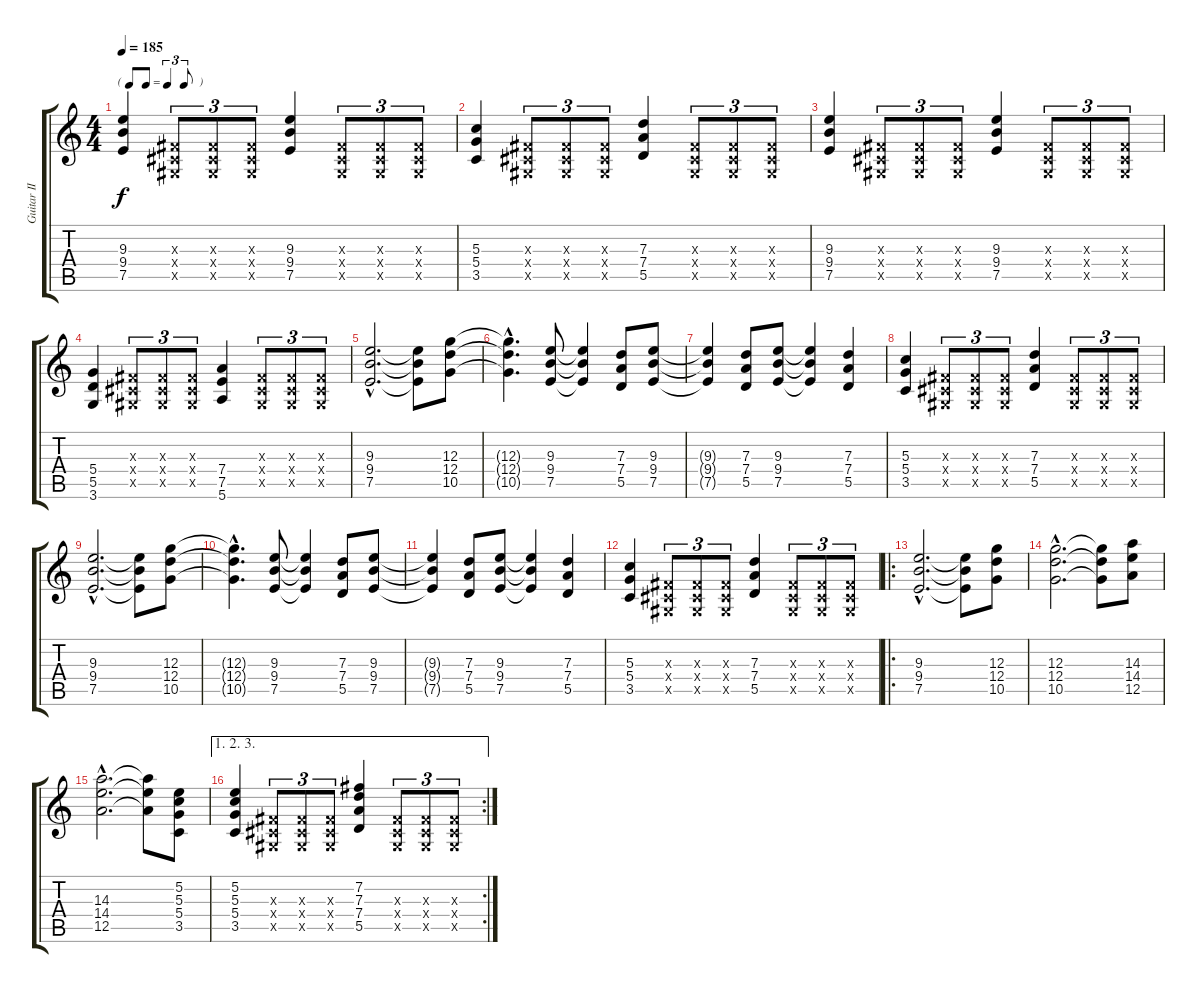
\track ("Guitar II" "Guitar II") {instrument overdrivenguitar}
\staff {score tabs}
\tuning (E4 B3 G3 D3 A2 E2) {hide}
\ts (4 4)
\tf triplet8th
\tempo 185
\clef g2
\ks c
(9.3 9.4 7.5).4{dy f} (-1.3{x} -1.4{x} -1.5{x}).8{tu (3 2)} (-1.3{x} -1.4{x} -1.5{x}).8{tu (3 2)} (-1.3{x} -1.4{x} -1.5{x}).8{tu (3 2)} (9.3 9.4 7.5).4 (-1.3{x} -1.4{x} -1.5{x}).8{tu (3 2)} (-1.3{x} -1.4{x} -1.5{x}).8{tu (3 2)} (-1.3{x} -1.4{x} -1.5{x}).8{tu (3 2)} |
(5.3 5.4 3.5).4 (-1.3{x} -1.4{x} -1.5{x}).8{tu (3 2)} (-1.3{x} -1.4{x} -1.5{x}).8{tu (3 2)} (-1.3{x} -1.4{x} -1.5{x}).8{tu (3 2)} (7.3 7.4 5.5).4 (-1.3{x} -1.4{x} -1.5{x}).8{tu (3 2)} (-1.3{x} -1.4{x} -1.5{x}).8{tu (3 2)} (-1.3{x} -1.4{x} -1.5{x}).8{tu (3 2)} |
(9.3 9.4 7.5).4 (-1.3{x} -1.4{x} -1.5{x}).8{tu (3 2)} (-1.3{x} -1.4{x} -1.5{x}).8{tu (3 2)} (-1.3{x} -1.4{x} -1.5{x}).8{tu (3 2)} (9.3 9.4 7.5).4 (-1.3{x} -1.4{x} -1.5{x}).8{tu (3 2)} (-1.3{x} -1.4{x} -1.5{x}).8{tu (3 2)} (-1.3{x} -1.4{x} -1.5{x}).8{tu (3 2)} |
(5.4 5.5 3.6).4 (-1.3{x} -1.4{x} -1.5{x}).8{tu (3 2)} (-1.3{x} -1.4{x} -1.5{x}).8{tu (3 2)} (-1.3{x} -1.4{x} -1.5{x}).8{tu (3 2)} (7.4 7.5 5.6).4 (-1.3{x} -1.4{x} -1.5{x}).8{tu (3 2)} (-1.3{x} -1.4{x} -1.5{x}).8{tu (3 2)} (-1.3{x} -1.4{x} -1.5{x}).8{tu (3 2)} |
(9.3{hac} 9.4{hac} 7.5{hac}).2{d} (9.3{t} 9.4{t} 7.5{t}).8 (12.3 12.4 10.5).8 |
(12.3{hac t} 12.4{hac t} 10.5{hac t}).4{d} (9.3 9.4 7.5).8 (9.3{t} 9.4{t} 7.5{t}).4 (7.3 7.4 5.5).8 (9.3 9.4 7.5).8 |
(9.3{t} 9.4{t} 7.5{t}).4 (7.3 7.4 5.5).8 (9.3 9.4 7.5).8 (9.3{t} 9.4{t} 7.5{t}).4 (7.3 7.4 5.5).4 |
(5.3 5.4 3.5).4 (-1.3{x} -1.4{x} -1.5{x}).8{tu (3 2)} (-1.3{x} -1.4{x} -1.5{x}).8{tu (3 2)} (-1.3{x} -1.4{x} -1.5{x}).8{tu (3 2)} (7.3 7.4 5.5).4 (-1.3{x} -1.4{x} -1.5{x}).8{tu (3 2)} (-1.3{x} -1.4{x} -1.5{x}).8{tu (3 2)} (-1.3{x} -1.4{x} -1.5{x}).8{tu (3 2)} |
(9.3{hac} 9.4{hac} 7.5{hac}).2{d} (9.3{t} 9.4{t} 7.5{t}).8 (12.3 12.4 10.5).8 |
(12.3{hac t} 12.4{hac t} 10.5{hac t}).4{d} (9.3 9.4 7.5).8 (9.3{t} 9.4{t} 7.5{t}).4 (7.3 7.4 5.5).8 (9.3 9.4 7.5).8 |
(9.3{t} 9.4{t} 7.5{t}).4 (7.3 7.4 5.5).8 (9.3 9.4 7.5).8 (9.3{t} 9.4{t} 7.5{t}).4 (7.3 7.4 5.5).4 |
(5.3 5.4 3.5).4 (-1.3{x} -1.4{x} -1.5{x}).8{tu (3 2)} (-1.3{x} -1.4{x} -1.5{x}).8{tu (3 2)} (-1.3{x} -1.4{x} -1.5{x}).8{tu (3 2)} (7.3 7.4 5.5).4 (-1.3{x} -1.4{x} -1.5{x}).8{tu (3 2)} (-1.3{x} -1.4{x} -1.5{x}).8{tu (3 2)} (-1.3{x} -1.4{x} -1.5{x}).8{tu (3 2)} |
\ro
(9.3{hac} 9.4{hac} 7.5{hac}).2{d} (9.3{t} 9.4{t} 7.5{t}).8 (12.3 12.4 10.5).8 |
(12.3{hac} 12.4{hac} 10.5{hac}).2{d} (12.3{t} 12.4{t} 10.5{t}).8 (14.3 14.4 12.5).8 |
(14.3{hac} 14.4{hac} 12.5{hac}).2{d} (14.3{t} 14.4{t} 12.5{t}).8 (5.2 5.3 5.4 3.5).8 |
\ae (1 2 3)
\rc 2
(5.2 5.3 5.4 3.5).4 (-1.3{x} -1.4{x} -1.5{x}).8{tu (3 2)} (-1.3{x} -1.4{x} -1.5{x}).8{tu (3 2)} (-1.3{x} -1.4{x} -1.5{x}).8{tu (3 2)} (7.2 7.3 7.4 5.5).4 (-1.3{x} -1.4{x} -1.5{x}).8{tu (3 2)} (-1.3{x} -1.4{x} -1.5{x}).8{tu (3 2)} (-1.3{x} -1.4{x} -1.5{x}).8{tu (3 2)}
